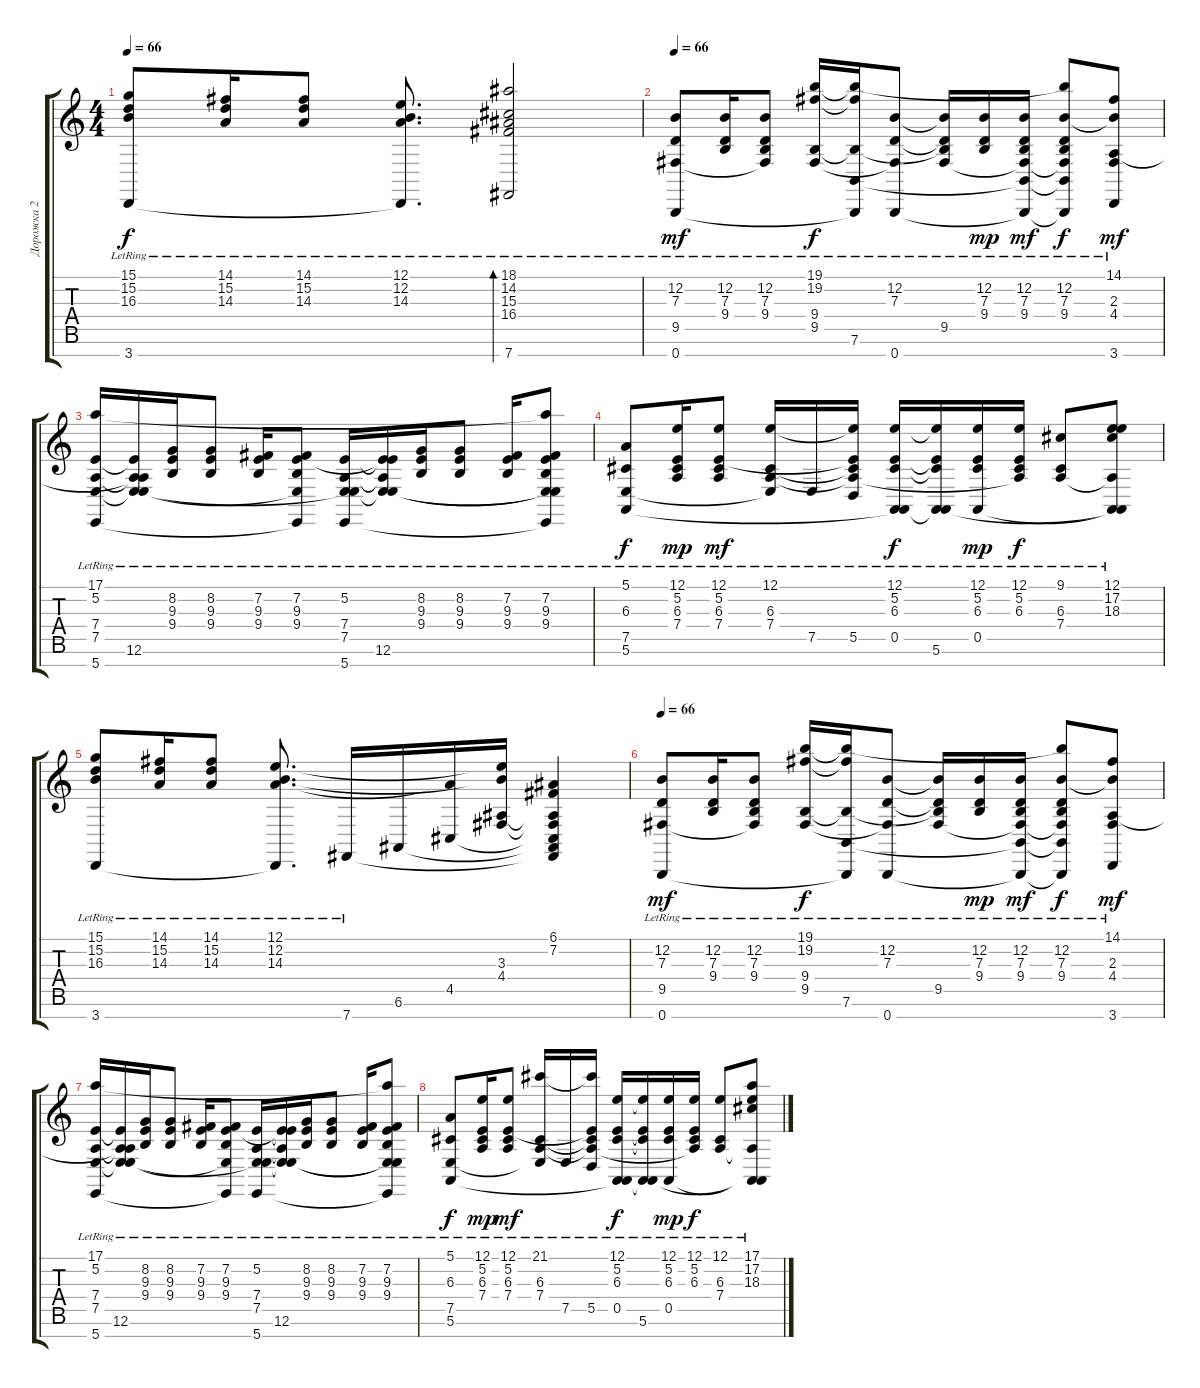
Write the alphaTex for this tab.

\track ("Дорожка 2" "Дорожка 2") {instrument electricgrandpiano}
\staff {score tabs}
\tuning (E4 B3 G3 D3 A2 E2 B1) {hide}
\ts (4 4)
\tempo 66
\clef g2
\ks c
(15.1{lr} 15.2{lr} 16.3{lr} 3.7{lr}).8{dy f} (14.1{lr} 15.2{lr} 14.3{lr}).16 (14.1{lr} 15.2{lr} 14.3{lr}).8 (12.1{lr} 12.2{lr} 14.3{lr} 3.7{t}).8{d} (18.1{lr} 14.2{lr} 15.3{lr} 16.4 7.7{lr}).2{bd 240} |
\tempo 66
(12.2{lr} 7.3{lr} 9.5{lr} 0.7{lr}).8{dy mf} (12.2{lr} 7.3{lr} 9.4{lr}).16 (12.2{lr} 7.3{lr} 9.4{lr} 9.5{t}).8 (19.1{lr} 19.2{lr} 9.4{lr} 9.5{lr}).16{dy f} (19.1{t} 19.2{t} 9.4{t} 7.6{lr} 0.7{t}).16 (12.2{lr} 7.3{lr} 9.5{t} 0.7{lr}).8 (12.2{t} 7.3{t} 9.4{t} 9.5{lr}).16 (12.2{lr} 7.3{lr} 9.4{lr}).16{dy mp} (12.2{lr} 7.3{lr} 9.4{lr} 9.5{t} 7.6{t} 0.7{t}).16{dy mf} (19.1{t} 12.2{lr} 7.3{lr} 9.4{lr} 9.5{t} 7.6{t} 0.7{t}).8{dy f} (14.1{lr} 12.2{t} 2.3{lr} 4.4{lr} 3.7{lr}).8{dy mf} |
(17.1{lr} 5.2{lr} 7.4{lr} 7.5{lr} 5.7{lr}).16 (5.2{t} 2.3{t} 7.4{t} 7.5{t} 12.6{lr}).16 (8.2{lr} 9.3{lr} 9.4{lr}).16 (8.2{lr} 9.3{lr} 9.4{lr}).8 (7.2{lr} 9.3{lr} 9.4{lr}).16 (7.2{lr} 9.3{lr} 9.4{lr} 7.5{t} 5.7{t}).8 (5.2{lr} 7.4{lr} 7.5{lr} 12.6{t} 5.7{lr}).16 (5.2{t} 9.3{t} 7.4{t} 7.5{t} 12.6{lr}).16 (8.2{lr} 9.3{lr} 9.4{lr}).16 (8.2{lr} 9.3{lr} 9.4{lr}).8 (7.2{lr} 9.3{lr} 9.4{lr}).16 (17.1{t} 7.2{lr} 9.3{lr} 9.4{lr} 7.5{t} 12.6{t} 5.7{t}).8 |
(5.1{lr} 6.3{lr} 7.5{lr} 5.6{lr}).8{dy f} (12.1{lr} 5.2{lr} 6.3{lr} 7.4{lr}).16{dy mp} (12.1{lr} 5.2{lr} 6.3{lr} 7.4{lr}).8{dy mf} (12.1{lr} 6.3{lr} 7.4{lr} 7.5{t}).16 7.5{lr}.16 (12.1{t} 5.2{t} 6.3{t} 7.4{t} 5.5{lr}).16 (12.1{lr} 5.2{lr} 6.3{lr} 0.5{lr} 5.6{t}).16{dy f} (12.1{t} 5.2{t} 6.3{t} 0.5{t} 5.6{lr}).16 (12.1{lr} 5.2{lr} 6.3{lr} 0.5{lr}).16{dy mp} (12.1{lr} 5.2{lr} 6.3{lr} 7.4{t}).16{dy f} (9.1{lr} 6.3{lr} 7.4{lr}).8 (12.1{lr} 17.2{lr} 18.3{lr} 7.4{t} 0.5{t} 5.6{t}).8 |
(15.1{lr} 15.2{lr} 16.3{lr} 3.7{lr}).8 (14.1{lr} 15.2{lr} 14.3{lr}).16 (14.1{lr} 15.2{lr} 14.3{lr}).8 (12.1{lr} 12.2{lr} 14.3{lr} 3.7{t}).8{d} 7.7{lr}.16 6.6.16 (14.3{t} 4.5).16 (12.1{t} 12.2{t} 3.3 4.4).16 (6.1 7.2 3.3{t} 4.4{t} 4.5{t} 6.6{t} 7.7{t}).4 |
\tempo 66
(12.2{lr} 7.3{lr} 9.5{lr} 0.7{lr}).8{dy mf} (12.2{lr} 7.3{lr} 9.4{lr}).16 (12.2{lr} 7.3{lr} 9.4{lr} 9.5{t}).8 (19.1{lr} 19.2{lr} 9.4{lr} 9.5{lr}).16{dy f} (19.1{t} 19.2{t} 9.4{t} 7.6{lr} 0.7{t}).16 (12.2{lr} 7.3{lr} 9.5{t} 0.7{lr}).8 (12.2{t} 7.3{t} 9.4{t} 9.5{lr}).16 (12.2{lr} 7.3{lr} 9.4{lr}).16{dy mp} (12.2{lr} 7.3{lr} 9.4{lr} 9.5{t} 7.6{t} 0.7{t}).16{dy mf} (19.1{t} 12.2{lr} 7.3{lr} 9.4{lr} 9.5{t} 7.6{t} 0.7{t}).8{dy f} (14.1{lr} 12.2{t} 2.3{lr} 4.4{lr} 3.7{lr}).8{dy mf} |
(17.1{lr} 5.2{lr} 7.4{lr} 7.5{lr} 5.7{lr}).16 (5.2{t} 2.3{t} 7.4{t} 7.5{t} 12.6{lr}).16 (8.2{lr} 9.3{lr} 9.4{lr}).16 (8.2{lr} 9.3{lr} 9.4{lr}).8 (7.2{lr} 9.3{lr} 9.4{lr}).16 (7.2{lr} 9.3{lr} 9.4{lr} 7.5{t} 5.7{t}).8 (5.2{lr} 7.4{lr} 7.5{lr} 12.6{t} 5.7{lr}).16 (5.2{t} 9.3{t} 7.4{t} 7.5{t} 12.6{lr}).16 (8.2{lr} 9.3{lr} 9.4{lr}).16 (8.2{lr} 9.3{lr} 9.4{lr}).8 (7.2{lr} 9.3{lr} 9.4{lr}).16 (17.1{t} 7.2{lr} 9.3{lr} 9.4{lr} 7.5{t} 12.6{t} 5.7{t}).8 |
(5.1{lr} 6.3{lr} 7.5{lr} 5.6{lr}).8{dy f} (12.1{lr} 5.2{lr} 6.3{lr} 7.4{lr}).16{dy mp} (12.1{lr} 5.2{lr} 6.3{lr} 7.4{lr}).8{dy mf} (21.1{lr} 6.3{lr} 7.4{lr} 7.5{t}).16 7.5{lr}.16 (21.1{t} 5.2{t} 6.3{t} 7.4{t} 5.5{lr}).16 (12.1{lr} 5.2{lr} 6.3{lr} 0.5{lr} 5.6{t}).16{dy f} (12.1{t} 5.2{t} 6.3{t} 0.5{t} 5.6{lr}).16 (12.1{lr} 5.2{lr} 6.3{lr} 0.5{lr}).16{dy mp} (12.1{lr} 5.2{lr} 6.3{lr} 7.4{t}).16{dy f} (12.1{lr} 6.3{lr} 7.4{lr}).8 (17.1{lr} 17.2{lr} 18.3{lr} 7.4{t} 0.5{t} 5.6{t}).8
